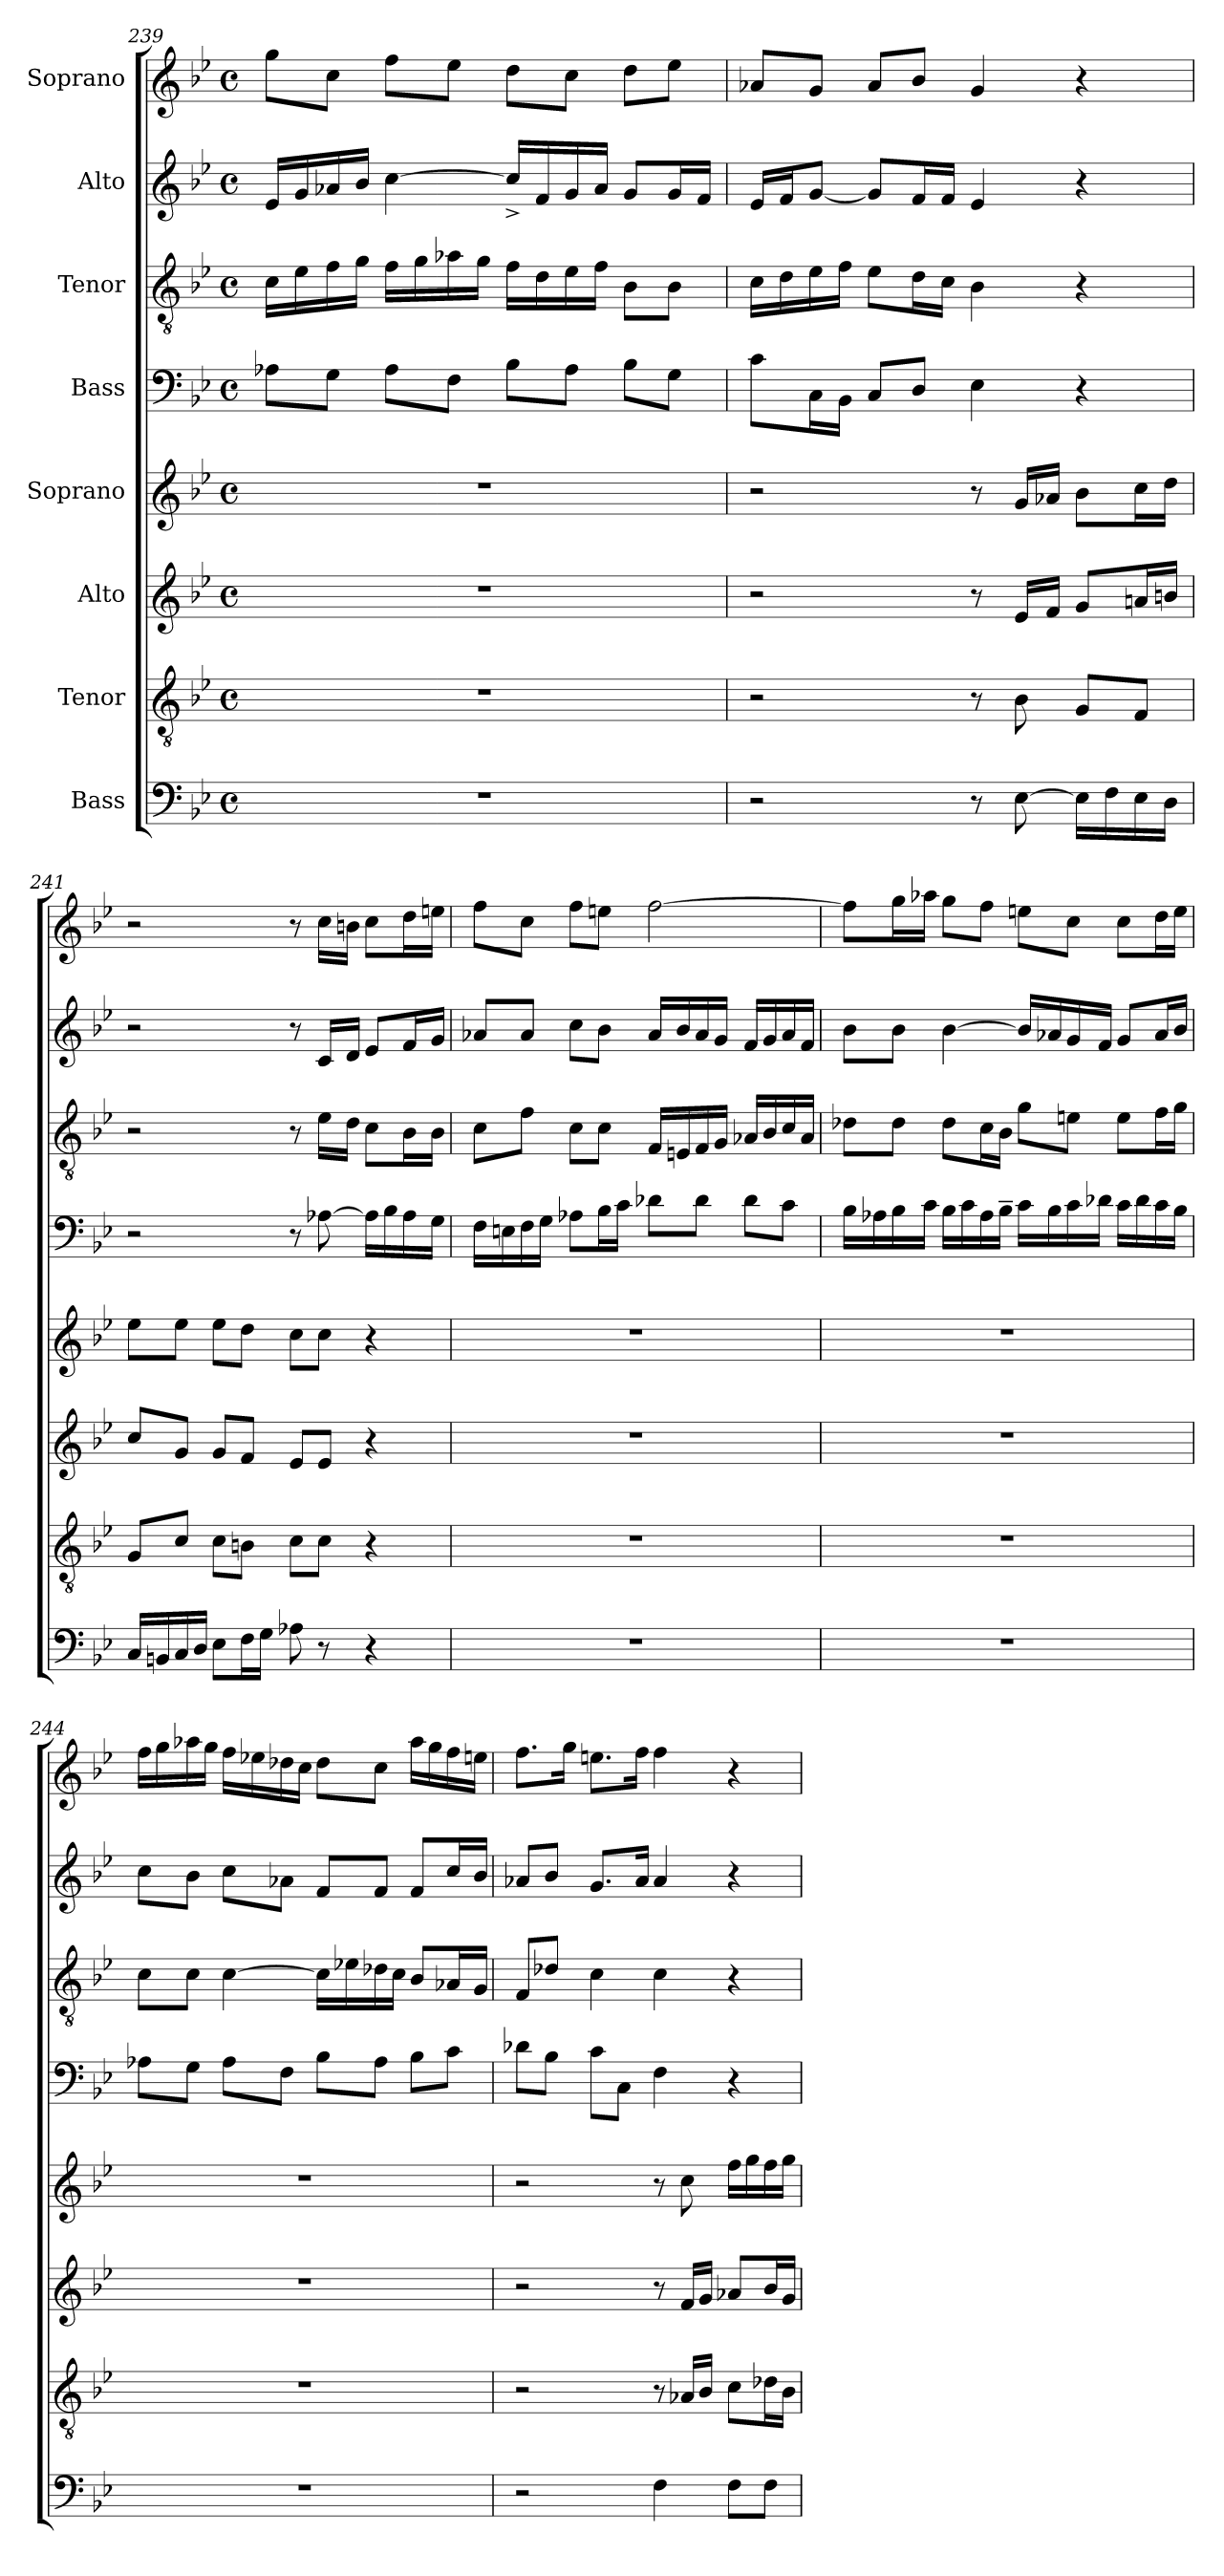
**kern	**kern	**kern	**kern	**kern	**kern	**kern	**kern
*part8	*part7	*part6	*part5	*part4	*part3	*part2	*part1
*staff8	*staff7	*staff6	*staff5	*staff4	*staff3	*staff2	*staff1
*I"Bass	*I"Tenor	*I"Alto	*I"Soprano	*I"Bass	*I"Tenor	*I"Alto	*I"Soprano
*clefF4	*clefGv2	*clefG2	*clefG2	*clefF4	*clefGv2	*clefG2	*clefG2
*k[b-e-]	*k[b-e-]	*k[b-e-]	*k[b-e-]	*k[b-e-]	*k[b-e-]	*k[b-e-]	*k[b-e-]
*B-:	*B-:	*B-:	*B-:	*B-:	*B-:	*B-:	*B-:
*M4/4	*M4/4	*M4/4	*M4/4	*M4/4	*M4/4	*M4/4	*M4/4
*met(c)	*met(c)	*met(c)	*met(c)	*met(c)	*met(c)	*met(c)	*met(c)
=239	=239	=239	=239	=239	=239	=239	=239
1r	1r	1r	1r	8A-X\L	16c\LL	16e-/LL	8gg\L
.	.	.	.	.	16e-\	16g/	.
.	.	.	.	8G\J	16f\	16a-X/	8cc\J
.	.	.	.	.	16g\JJ	16b-/JJ	.
.	.	.	.	8A-\L	16f\LL	[>4cc\	8ff\L
.	.	.	.	.	16g\	.	.
.	.	.	.	8F\J	16a-X\	.	8ee-\J
.	.	.	.	.	16g\JJ	.	.
.	.	.	.	8B-\L	16f\LL	16cc^</LL]	8dd\L
.	.	.	.	.	16d\	16f/	.
.	.	.	.	8A-\J	16e-\	16g/	8cc\J
.	.	.	.	.	16f\JJ	16a-/JJ	.
.	.	.	.	8B-\L	8B-\L	8g/L	8dd\L
.	.	.	.	8G\J	8B-\J	16g/L	8ee-\J
.	.	.	.	.	.	16f/JJ	.
!!LO:PB:g=z
=240	=240	=240	=240	=240	=240	=240	=240
2r	2r	2r	2r	8c\L	16c\LL	16e-/LL	8a-X/L
.	.	.	.	.	16d\	16f/J	.
.	.	.	.	16C\L	16e-\	[<8g/J	8g/J
.	.	.	.	16BB-\JJ	16f\JJ	.	.
.	.	.	.	8C/L	8e-\L	8g/L]	8a-/L
.	.	.	.	8D/J	16d\L	16f/L	8b-/J
.	.	.	.	.	16c\JJ	16f/JJ	.
8r	8r	8r	8r	4E-\	4B-\	4e-/	4g/
[>8E-\	8B-\	16e-/LL	16g/LL	.	.	.	.
.	.	16f/JJ	16a-X/JJ	.	.	.	.
16E-\LL]	8G/L	8g/L	8b-\L	4r	4r	4r	4r
16F\	.	.	.	.	.	.	.
16E-\	8F/J	16an/L	16cc\L	.	.	.	.
16D\JJ	.	16bn/JJ	16dd\JJ	.	.	.	.
=241	=241	=241	=241	=241	=241	=241	=241
16C/LL	8G/L	8cc/L	8ee-\L	2r	2r	2r	2r
16BBn/	.	.	.	.	.	.	.
16C/	8c/J	8g/J	8ee-\J	.	.	.	.
16D/JJ	.	.	.	.	.	.	.
8E-\L	8c\L	8g/L	8ee-\L	.	.	.	.
16F\L	8Bn\J	8f/J	8dd\J	.	.	.	.
16G\JJ	.	.	.	.	.	.	.
8A-X\	8c\L	8e-/L	8cc\L	8r	8r	8r	8r
8r	8c\J	8e-/J	8cc\J	[>8A-X\	16e-\LL	16c/LL	16cc\LL
.	.	.	.	.	16d\JJ	16d/JJ	16bn\JJ
4r	4r	4r	4r	16A-\LL]	8c\L	8e-/L	8cc\L
.	.	.	.	16B-\	.	.	.
.	.	.	.	16A-\	16B-\L	16f/L	16dd\L
.	.	.	.	16G\JJ	16B-\JJ	16g/JJ	16een\JJ
=242	=242	=242	=242	=242	=242	=242	=242
1r	1r	1r	1r	16F\LL	8c\L	8a-X/L	8ff\L
.	.	.	.	16En\	.	.	.
.	.	.	.	16F\	8f\J	8a-/J	8cc\J
.	.	.	.	16G\JJ	.	.	.
.	.	.	.	8A-X\L	8c\L	8cc\L	8ff\L
.	.	.	.	16B-\L	8c\J	8b-\J	8een\J
.	.	.	.	16c\JJ	.	.	.
.	.	.	.	8d-X\L	16F/LL	16a-/LL	[<2ff\
.	.	.	.	.	16En/	16b-/	.
.	.	.	.	8d-\J	16F/	16a-/	.
.	.	.	.	.	16G/JJ	16g/JJ	.
.	.	.	.	8d-\L	16A-X/LL	16f/LL	.
.	.	.	.	.	16B-/	16g/	.
.	.	.	.	8c\J	16c/	16a-/	.
.	.	.	.	.	16A-/JJ	16f/JJ	.
!!LO:LB:g=z
=243	=243	=243	=243	=243	=243	=243	=243
1r	1r	1r	1r	16B-\LL	8d-X\L	8b-\L	8ff\L]
.	.	.	.	16A-X\	.	.	.
.	.	.	.	16B-\	8d-\J	8b-\J	16gg\L
.	.	.	.	16c\JJ	.	.	16aa-X\JJ
.	.	.	.	16B-\LL	8d-\L	[>4b-\	8gg\L
.	.	.	.	16c\	.	.	.
.	.	.	.	16A-\	16c\L	.	8ff\J
.	.	.	.	16B-~>\JJ	16B-\JJ	.	.
.	.	.	.	16c\LL	8g\L	16b-/LL]	8een\L
.	.	.	.	16B-\	.	16a-X/	.
.	.	.	.	16c\	8en\J	16g/	8cc\J
.	.	.	.	16d-X\JJ	.	16f/JJ	.
.	.	.	.	16c\LL	8e\L	8g/L	8cc\L
.	.	.	.	16d-\	.	.	.
.	.	.	.	16c\	16f\L	16a-/L	16dd\L
.	.	.	.	16B-\JJ	16g\JJ	16b-/JJ	16ee\JJ
=244	=244	=244	=244	=244	=244	=244	=244
1r	1r	1r	1r	8A-X\L	8c\L	8cc\L	16ff\LL
.	.	.	.	.	.	.	16gg\
.	.	.	.	8G\J	8c\J	8b-\J	16aa-X\
.	.	.	.	.	.	.	16gg\JJ
.	.	.	.	8A-\L	[>4c\	8cc\L	16ff\LL
.	.	.	.	.	.	.	16ee-X\
.	.	.	.	8F\J	.	8a-X\J	16dd-X\
.	.	.	.	.	.	.	16cc\JJ
.	.	.	.	8B-\L	16c\LL]	8f/L	8dd-\L
.	.	.	.	.	16e-X\	.	.
.	.	.	.	8A-\J	16d-X\	8f/J	8cc\J
.	.	.	.	.	16c\JJ	.	.
.	.	.	.	8B-\L	8B-/L	8f/L	16aa-\LL
.	.	.	.	.	.	.	16gg\
.	.	.	.	8c\J	16A-X/L	16cc/L	16ff\
.	.	.	.	.	16G/JJ	16b-/JJ	16een\JJ
=245	=245	=245	=245	=245	=245	=245	=245
2r	2r	2r	2r	8d-X\L	8F/L	8a-X/L	8.ff\L
.	.	.	.	8B-\J	8d-X/J	8b-/J	.
.	.	.	.	.	.	.	16gg\Jk
.	.	.	.	8c\L	4c\	8.g/L	8.een\L
.	.	.	.	8C\J	.	.	.
.	.	.	.	.	.	16a-/Jk	16ff\Jk
4F\	8r	8r	8r	4F\	4c\	4a-/	4ff\
.	16A-X/LL	16f/LL	8cc\	.	.	.	.
.	16B-/JJ	16g/JJ	.	.	.	.	.
8F\L	8c\L	8a-X/L	16ff\LL	4r	4r	4r	4r
.	.	.	16gg\	.	.	.	.
8F\J	16d-X\L	16b-/L	16ff\	.	.	.	.
.	16B-\JJ	16g/JJ	16gg\JJ	.	.	.	.
=	=	=	=	=	=	=	=
*-	*-	*-	*-	*-	*-	*-	*-
